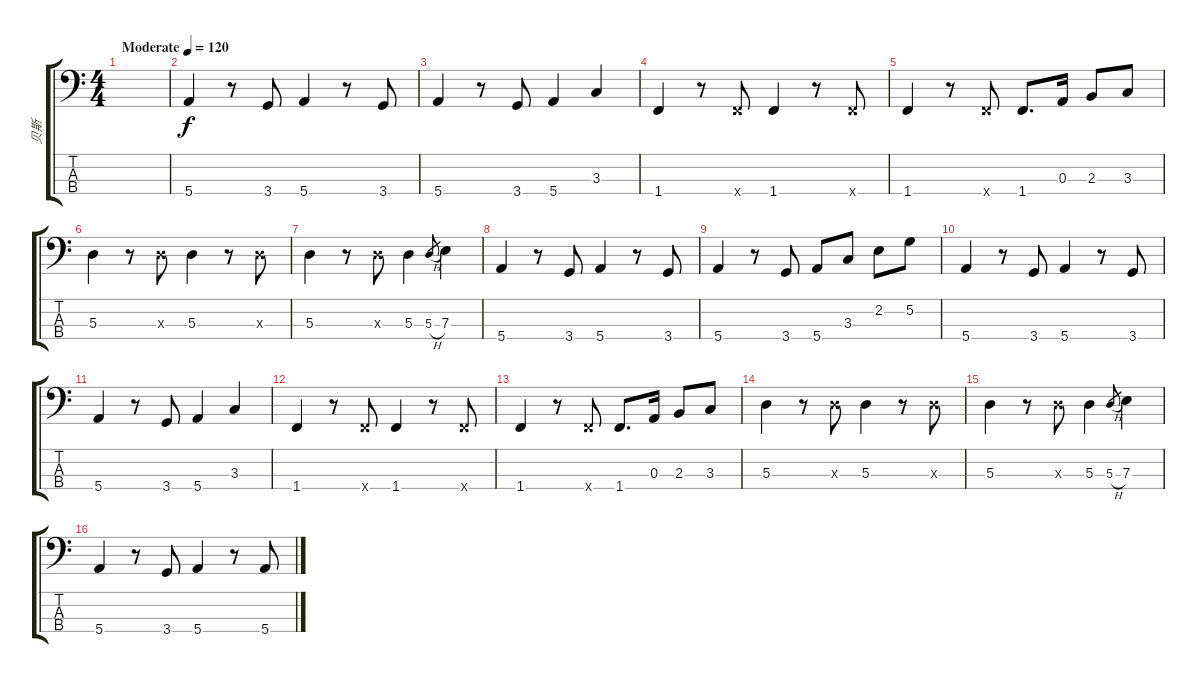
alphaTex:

\track ("贝斯" "贝斯") {instrument electricbassfinger}
\staff {score tabs}
\tuning (G2 D2 A1 E1) {hide}
\ts (4 4)
\tempo (120 "Moderate")
\clef f4
\ks c
|
5.4.4 r.8 3.4.8 5.4.4 r.8 3.4.8 |
5.4.4 r.8 3.4.8 5.4.4 3.3.4 |
1.4.4 r.8 1.4{x}.8 1.4.4 r.8 1.4{x}.8 |
1.4.4 r.8 1.4{x}.8 1.4.8{d} 0.3.16 2.3.8 3.3.8 |
5.3.4 r.8 5.3{x}.8 5.3.4 r.8 5.3{x}.8 |
5.3.4 r.8 5.3{x}.8 5.3.4 5.3{h}.8{gr} 7.3.4 |
5.4.4 r.8 3.4.8 5.4.4 r.8 3.4.8 |
5.4.4 r.8 3.4.8 5.4.8 3.3.8 2.2.8 5.2.8 |
5.4.4 r.8 3.4.8 5.4.4 r.8 3.4.8 |
5.4.4 r.8 3.4.8 5.4.4 3.3.4 |
1.4.4 r.8 1.4{x}.8 1.4.4 r.8 1.4{x}.8 |
1.4.4 r.8 1.4{x}.8 1.4.8{d} 0.3.16 2.3.8 3.3.8 |
5.3.4 r.8 5.3{x}.8 5.3.4 r.8 5.3{x}.8 |
5.3.4 r.8 5.3{x}.8 5.3.4 5.3{h}.8{gr} 7.3.4 |
5.4.4 r.8 3.4.8 5.4.4 r.8 5.4.8
